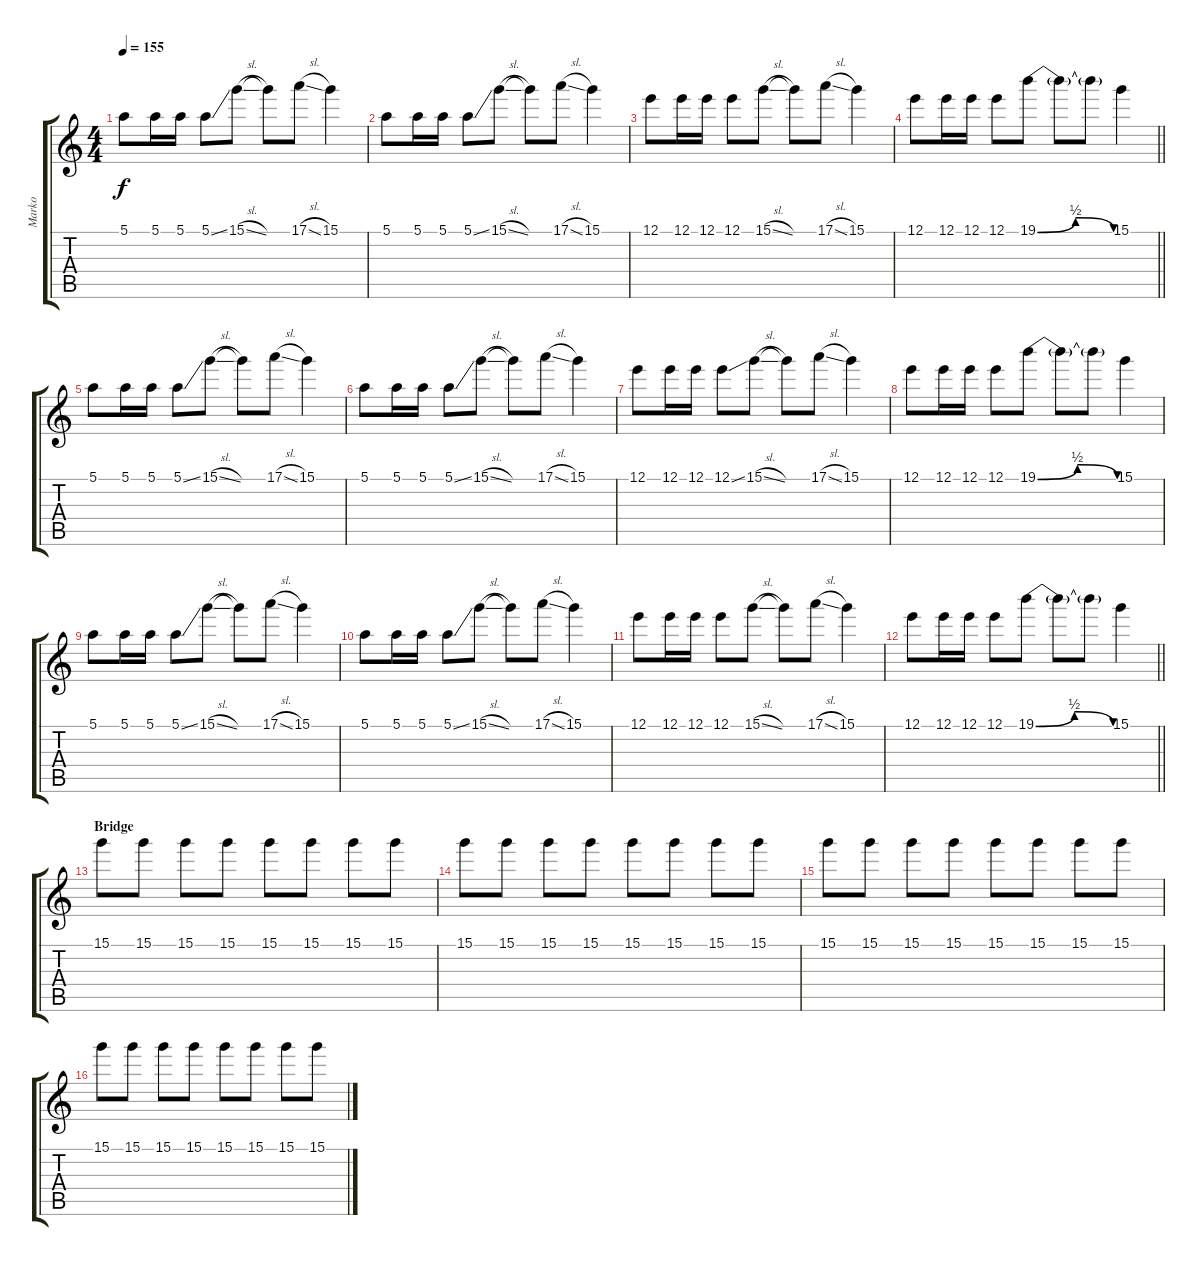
\track ("Marko" "Marko") {instrument distortionguitar}
\staff {score tabs}
\tuning (E4 B3 G3 D3 A2 E2) {hide}
\ts (4 4)
\tempo 155
\clef g2
\ks c
5.1.8{dy f} 5.1.16 5.1.16 5.1{ss}.8 15.1{sl}.8 15.1{t}.8 17.1{sl}.8 15.1.4 |
5.1.8 5.1.16 5.1.16 5.1{ss}.8 15.1{sl}.8 15.1{t}.8 17.1{sl}.8 15.1.4 |
12.1.8 12.1.16 12.1.16 12.1.8 15.1{sl}.8 15.1{t}.8 17.1{sl}.8 15.1.4 |
\barLineRight lightlight
12.1.8 12.1.16 12.1.16 12.1.8 19.1{be (bendrelease 0 0 15 2 36 2 60 0)}.8 19.1{t}.8 19.1{t}.8 15.1.4 |
5.1.8 5.1.16 5.1.16 5.1{ss}.8 15.1{sl}.8 15.1{t}.8 17.1{sl}.8 15.1.4 |
5.1.8 5.1.16 5.1.16 5.1{ss}.8 15.1{sl}.8 15.1{t}.8 17.1{sl}.8 15.1.4 |
12.1.8 12.1.16 12.1.16 12.1{ss}.8 15.1{sl}.8 15.1{t}.8 17.1{sl}.8 15.1.4 |
12.1.8 12.1.16 12.1.16 12.1.8 19.1{be (bendrelease 0 0 15 2 36 2 60 0)}.8 19.1{t}.8 19.1{t}.8 15.1.4 |
5.1.8 5.1.16 5.1.16 5.1{ss}.8 15.1{sl}.8 15.1{t}.8 17.1{sl}.8 15.1.4 |
5.1.8 5.1.16 5.1.16 5.1{ss}.8 15.1{sl}.8 15.1{t}.8 17.1{sl}.8 15.1.4 |
12.1.8 12.1.16 12.1.16 12.1.8 15.1{sl}.8 15.1{t}.8 17.1{sl}.8 15.1.4 |
\barLineRight lightlight
12.1.8 12.1.16 12.1.16 12.1.8 19.1{be (bendrelease 0 0 15 2 36 2 60 0)}.8 19.1{t}.8 19.1{t}.8 15.1.4 |
\section ("" "Bridge")
15.1.8{volume 10} 15.1.8 15.1.8 15.1.8 15.1.8 15.1.8 15.1.8 15.1.8 |
15.1.8 15.1.8 15.1.8 15.1.8 15.1.8 15.1.8 15.1.8 15.1.8 |
15.1.8 15.1.8 15.1.8 15.1.8 15.1.8 15.1.8 15.1.8 15.1.8 |
15.1.8 15.1.8 15.1.8 15.1.8 15.1.8 15.1.8 15.1.8 15.1.8
